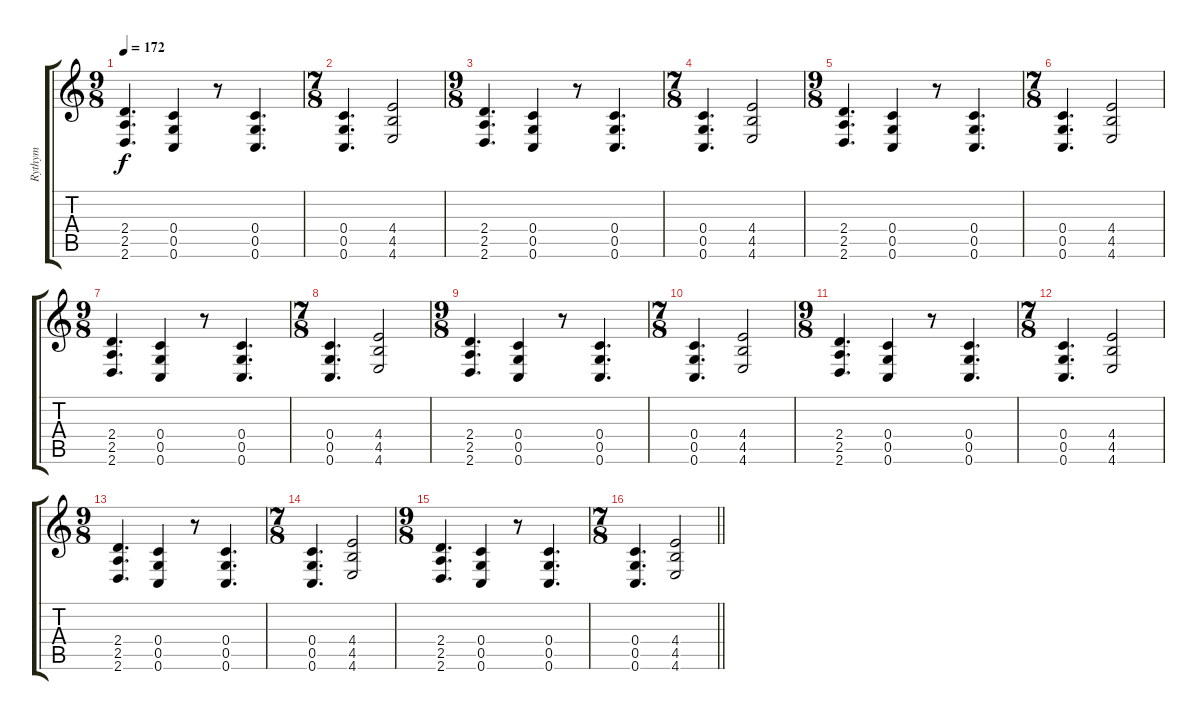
\track ("Rythym" "Rythym") {instrument distortionguitar}
\staff {score tabs}
\tuning (D4 A3 F3 C3 G2 C2) {hide}
\ts (9 8)
\tempo 172
\clef g2
\ks c
(2.4 2.5 2.6).4{d dy f} (0.4 0.5 0.6).4 r.8 (0.4 0.5 0.6).4{d} |
\ts (7 8)
(0.4 0.5 0.6).4{d} (4.4 4.5 4.6).2 |
\ts (9 8)
(2.4 2.5 2.6).4{d} (0.4 0.5 0.6).4 r.8 (0.4 0.5 0.6).4{d} |
\ts (7 8)
(0.4 0.5 0.6).4{d} (4.4 4.5 4.6).2 |
\ts (9 8)
(2.4 2.5 2.6).4{d} (0.4 0.5 0.6).4 r.8 (0.4 0.5 0.6).4{d} |
\ts (7 8)
(0.4 0.5 0.6).4{d} (4.4 4.5 4.6).2 |
\ts (9 8)
(2.4 2.5 2.6).4{d} (0.4 0.5 0.6).4 r.8 (0.4 0.5 0.6).4{d} |
\ts (7 8)
(0.4 0.5 0.6).4{d} (4.4 4.5 4.6).2 |
\ts (9 8)
(2.4 2.5 2.6).4{d} (0.4 0.5 0.6).4 r.8 (0.4 0.5 0.6).4{d} |
\ts (7 8)
(0.4 0.5 0.6).4{d} (4.4 4.5 4.6).2 |
\ts (9 8)
(2.4 2.5 2.6).4{d} (0.4 0.5 0.6).4 r.8 (0.4 0.5 0.6).4{d} |
\ts (7 8)
(0.4 0.5 0.6).4{d} (4.4 4.5 4.6).2 |
\ts (9 8)
(2.4 2.5 2.6).4{d} (0.4 0.5 0.6).4 r.8 (0.4 0.5 0.6).4{d} |
\ts (7 8)
(0.4 0.5 0.6).4{d} (4.4 4.5 4.6).2 |
\ts (9 8)
(2.4 2.5 2.6).4{d} (0.4 0.5 0.6).4 r.8 (0.4 0.5 0.6).4{d} |
\ts (7 8)
\barLineRight lightlight
(0.4 0.5 0.6).4{d} (4.4 4.5 4.6).2
